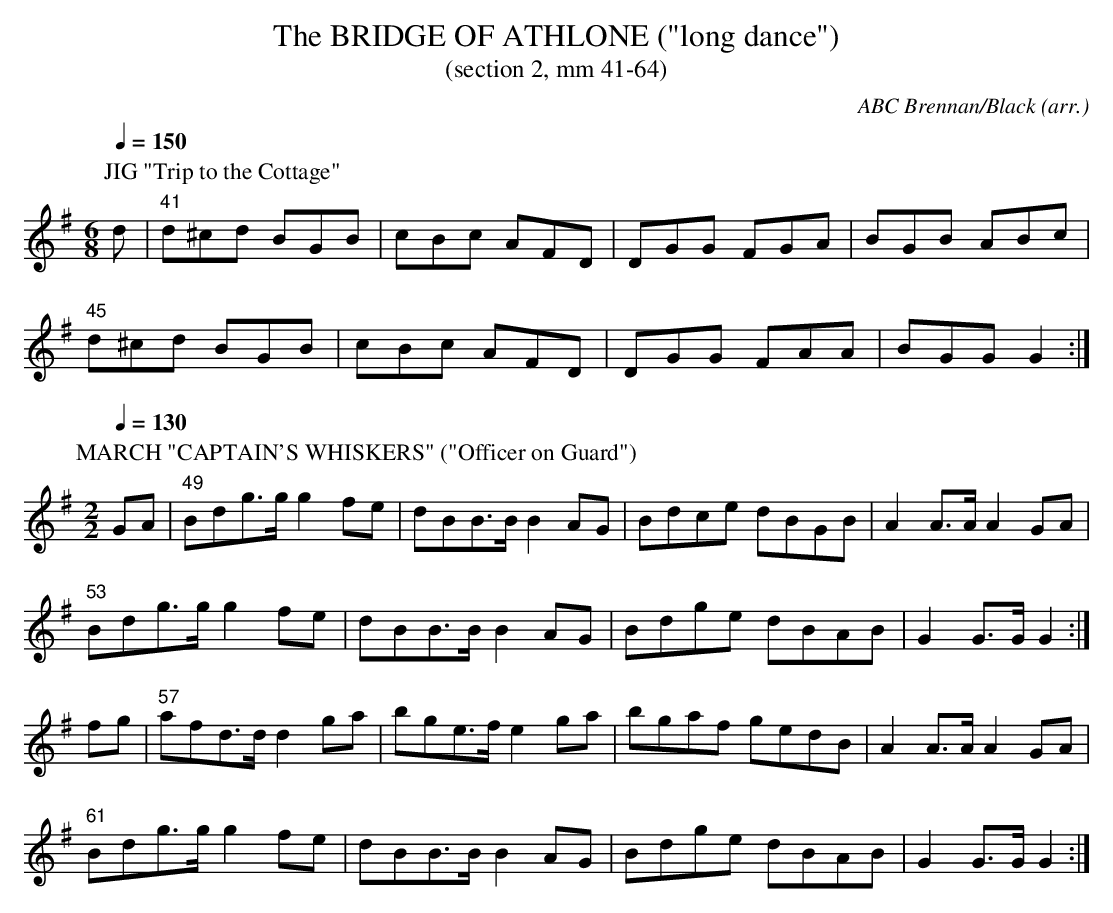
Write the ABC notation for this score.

X:1
T:BRIDGE OF ATHLONE ("long dance"), The
T:(section 2, mm 41-64)
C:ABC Brennan/Black (arr.)
Q:1/4=150
M:6/8
L:1/8
K:G
P:JIG "Trip to the Cottage"
d|"41"d^cd BGB|cBc AFD|DGG FGA|BGB ABc|
"45"d^cd BGB|cBc AFD|DGG FAA|BGG G2:|
P:MARCH "CAPTAIN'S WHISKERS" ("Officer on Guard")
M:2/2
Q:1/4=130
GA|"49"Bdg>g g2fe|dBB>B B2AG|Bdce dBGB|A2A>A A2GA|
"53"Bdg>g g2fe|dBB>B B2AG|Bdge dBAB|G2G>G G2:|
fg|"57"afd>d d2ga|bge>f e2ga|bgaf gedB|A2A>A A2GA|
"61"Bdg>g g2fe|dBB>B B2AG|Bdge dBAB|G2G>G G2:|
